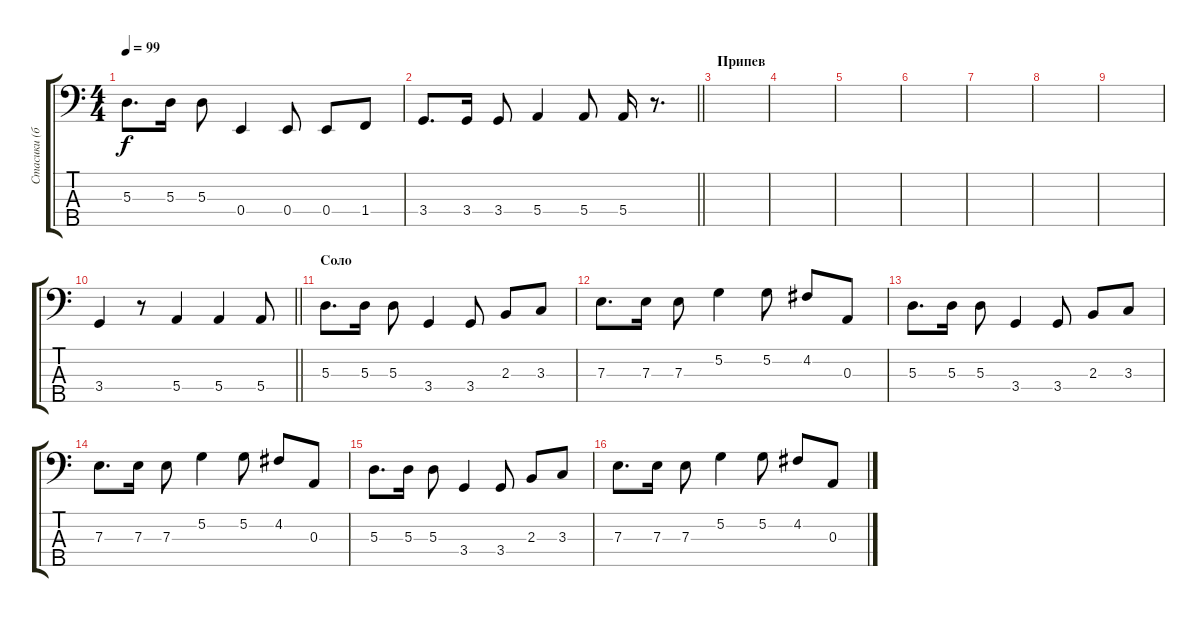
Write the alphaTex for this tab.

\track ("Стасики (бас)" "Стасики (б") {instrument electricbassfinger}
\staff {score tabs}
\tuning (G2 D2 A1 E1 B0) {hide}
\ts (4 4)
\tempo 99
\clef f4
\ks c
5.3.8{d dy f} 5.3.16 5.3.8 0.4.4 0.4.8 0.4.8 1.4.8 |
\barLineRight lightlight
3.4.8{d} 3.4.16 3.4.8 5.4.4 5.4.8 5.4.16 r.8{d} |
\section ("" "Припев")
|
|
|
|
|
|
|
\barLineRight lightlight
3.4.4 r.8 5.4.4 5.4.4 5.4.8 |
\section ("" "Соло")
5.3.8{d} 5.3.16 5.3.8 3.4.4 3.4.8 2.3.8 3.3.8 |
7.3.8{d} 7.3.16 7.3.8 5.2.4 5.2.8 4.2.8 0.3.8 |
5.3.8{d} 5.3.16 5.3.8 3.4.4 3.4.8 2.3.8 3.3.8 |
7.3.8{d} 7.3.16 7.3.8 5.2.4 5.2.8 4.2.8 0.3.8 |
5.3.8{d} 5.3.16 5.3.8 3.4.4 3.4.8 2.3.8 3.3.8 |
7.3.8{d} 7.3.16 7.3.8 5.2.4 5.2.8 4.2.8 0.3.8
